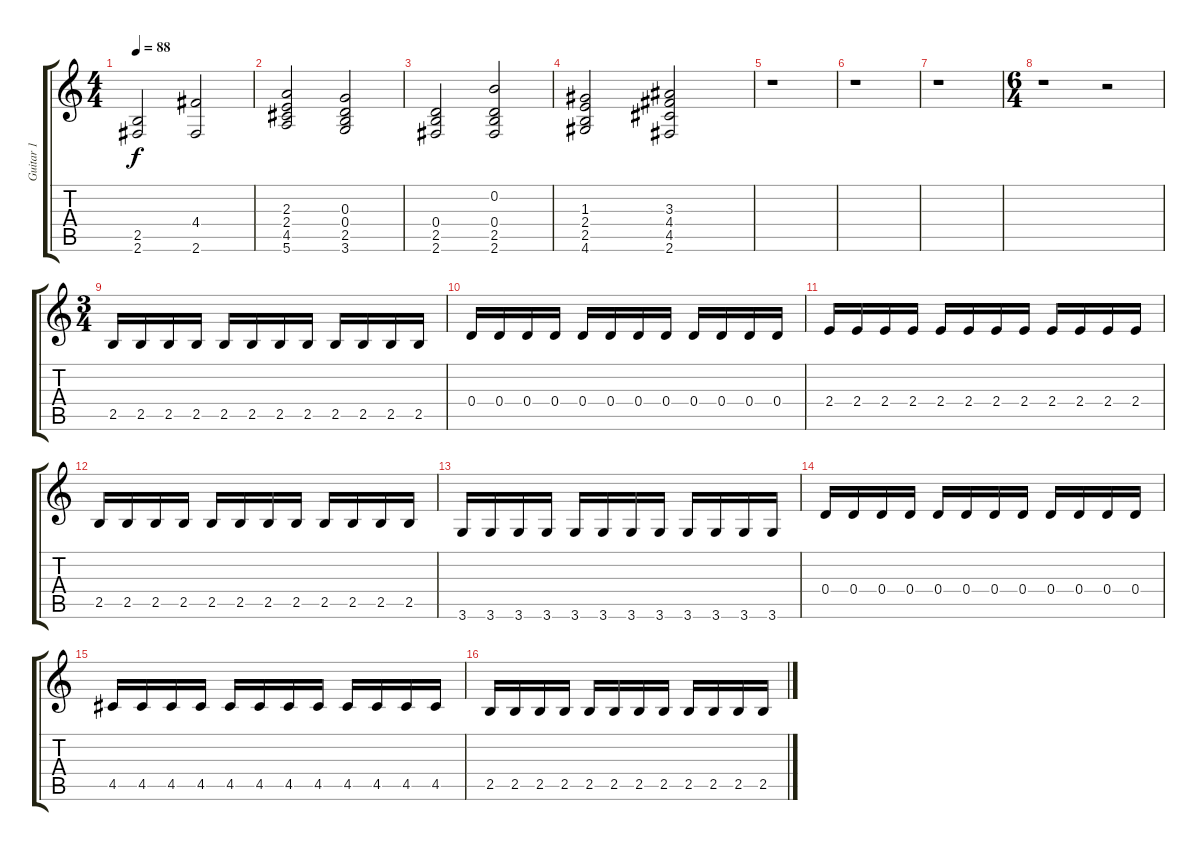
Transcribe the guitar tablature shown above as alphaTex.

\track ("Guitar 1" "Guitar 1") {instrument distortionguitar}
\staff {score tabs}
\tuning (E4 B3 G3 D3 A2 E2) {hide}
\ts (4 4)
\tempo 88
\clef g2
\ks c
(2.5 2.6).2{dy f} (4.4 2.6).2 |
(2.3 2.4 4.5 5.6).2 (0.3 0.4 2.5 3.6).2 |
(0.4 2.5 2.6).2 (0.2 0.4 2.5 2.6).2 |
(1.3 2.4 2.5 4.6).2 (3.3 4.4 4.5 2.6).2 |
r.1 |
r.1 |
r.1 |
\ts (6 4)
r.1 r.2 |
\ts (3 4)
2.5.16 2.5.16 2.5.16 2.5.16 2.5.16 2.5.16 2.5.16 2.5.16 2.5.16 2.5.16 2.5.16 2.5.16 |
0.4.16 0.4.16 0.4.16 0.4.16 0.4.16 0.4.16 0.4.16 0.4.16 0.4.16 0.4.16 0.4.16 0.4.16 |
2.4.16 2.4.16 2.4.16 2.4.16 2.4.16 2.4.16 2.4.16 2.4.16 2.4.16 2.4.16 2.4.16 2.4.16 |
2.5.16 2.5.16 2.5.16 2.5.16 2.5.16 2.5.16 2.5.16 2.5.16 2.5.16 2.5.16 2.5.16 2.5.16 |
3.6.16 3.6.16 3.6.16 3.6.16 3.6.16 3.6.16 3.6.16 3.6.16 3.6.16 3.6.16 3.6.16 3.6.16 |
0.4.16 0.4.16 0.4.16 0.4.16 0.4.16 0.4.16 0.4.16 0.4.16 0.4.16 0.4.16 0.4.16 0.4.16 |
4.5.16 4.5.16 4.5.16 4.5.16 4.5.16 4.5.16 4.5.16 4.5.16 4.5.16 4.5.16 4.5.16 4.5.16 |
2.5.16 2.5.16 2.5.16 2.5.16 2.5.16 2.5.16 2.5.16 2.5.16 2.5.16 2.5.16 2.5.16 2.5.16
